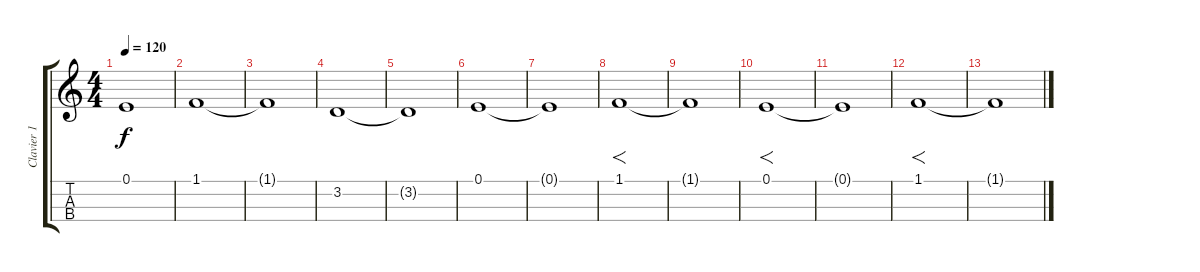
\track ("Clavier 1" "Clavier 1") {instrument choiraahs}
\staff {score tabs}
\tuning (E4 B3 G3 D3) {hide}
\ts (4 4)
\tempo 120
\clef g2
\ks c
0.1{t}.1{dy f} |
1.1.1 |
1.1{t}.1 |
3.2.1 |
3.2{t}.1 |
0.1.1 |
0.1{t}.1 |
1.1.1{f} |
1.1{t}.1 |
0.1.1{f} |
0.1{t}.1 |
1.1.1{f} |
1.1{t}.1
